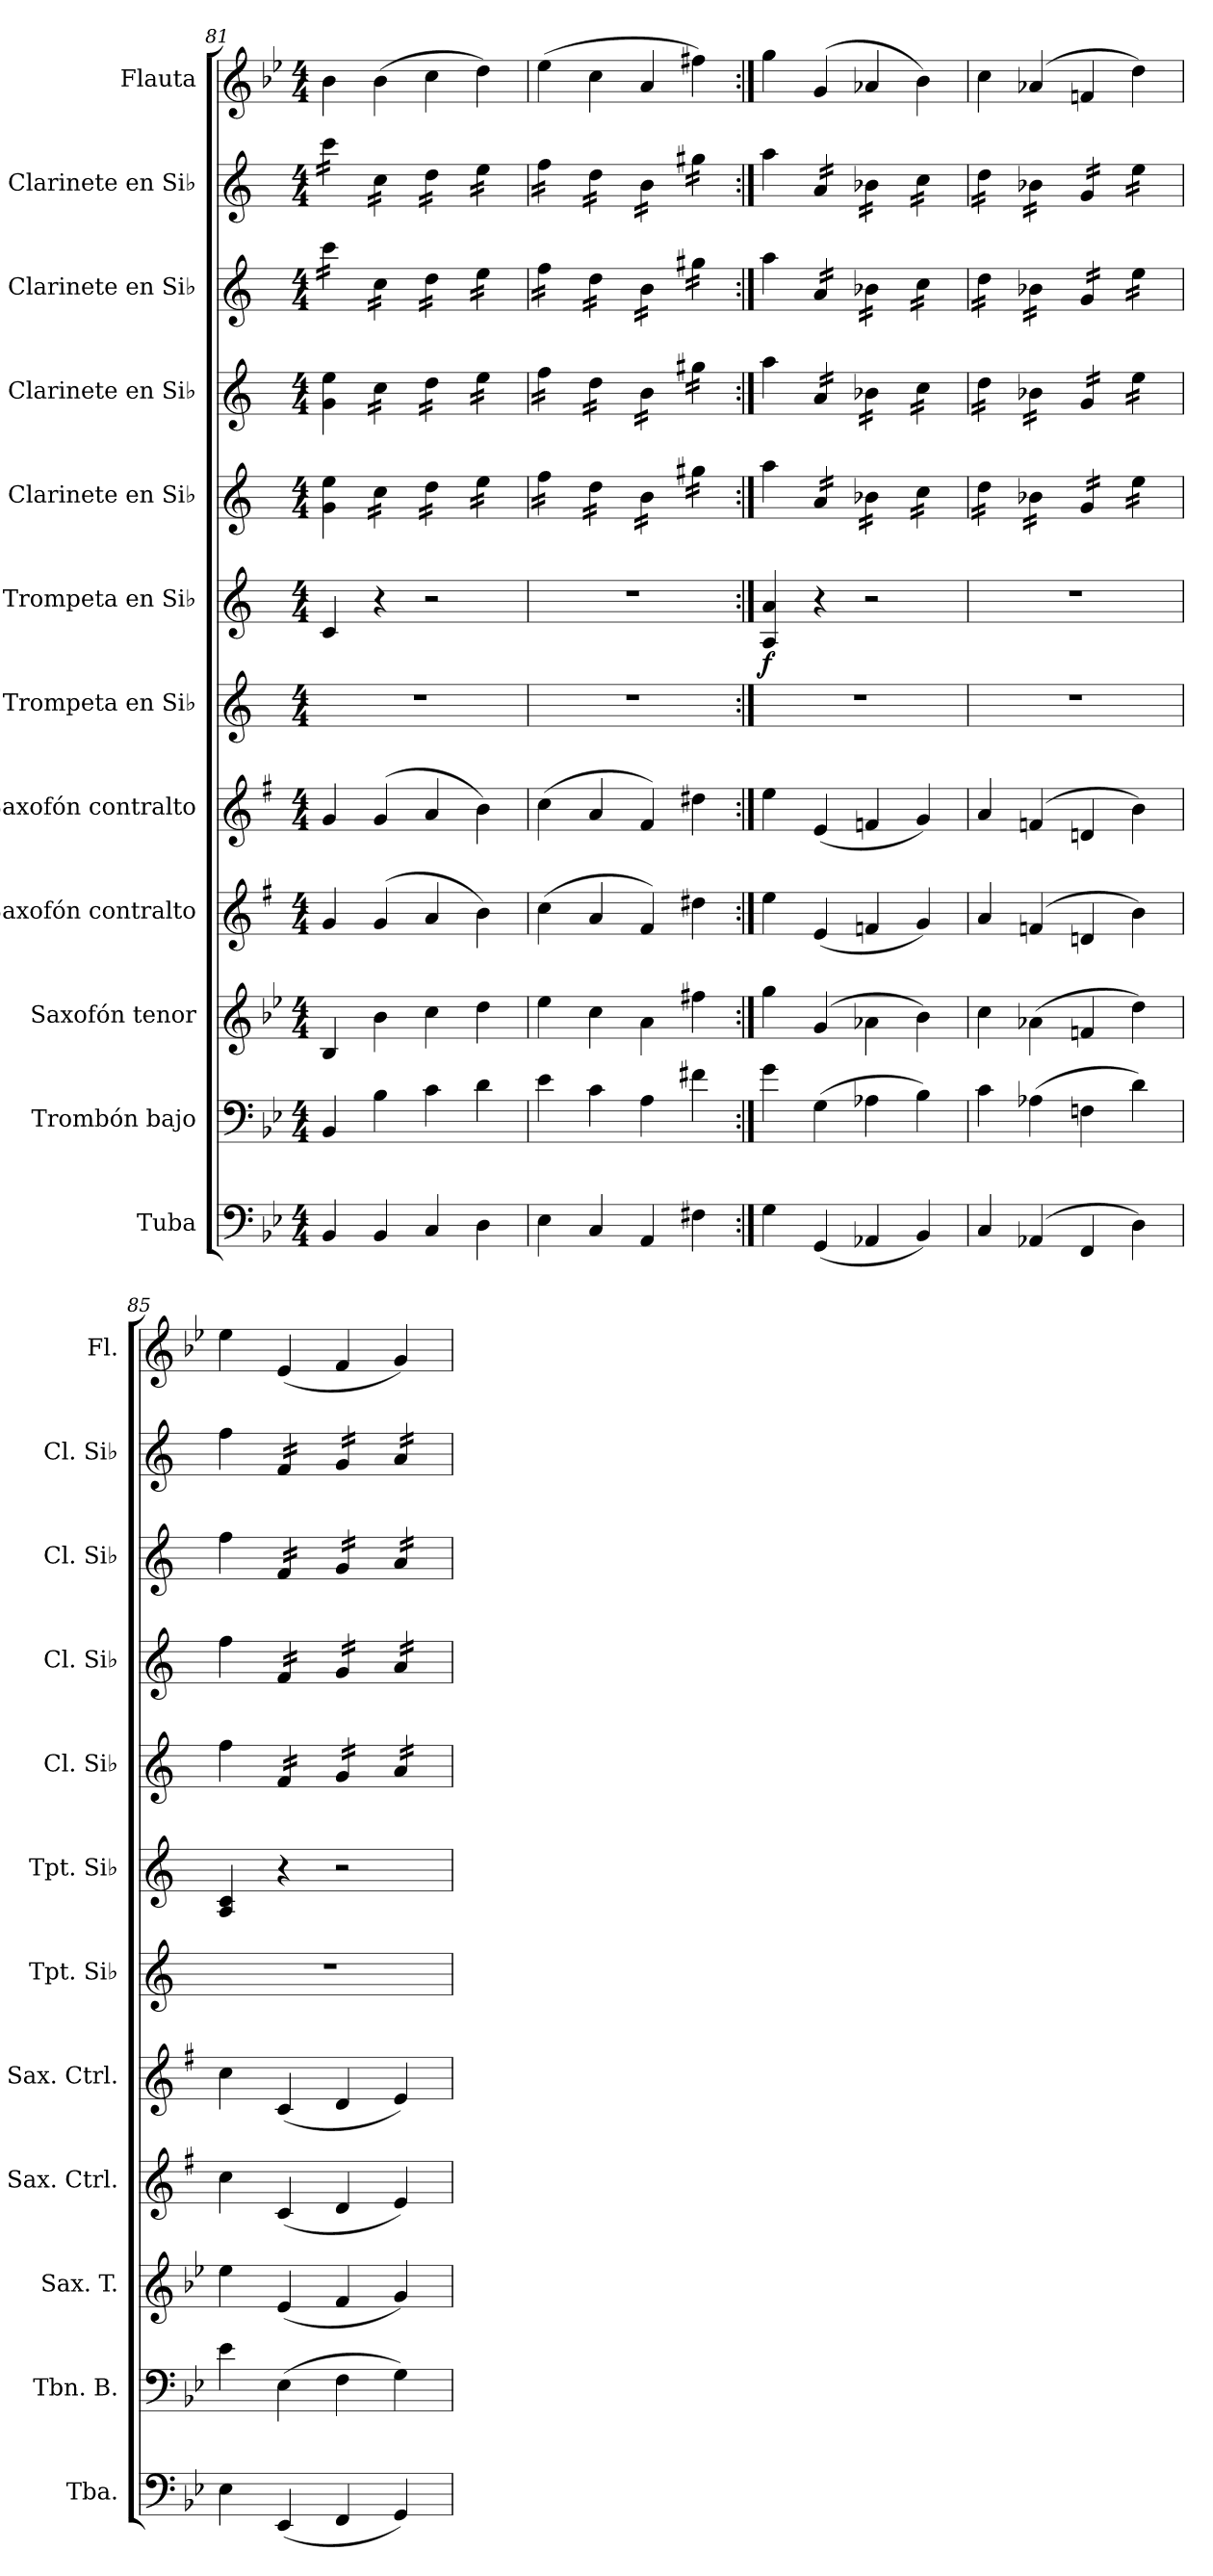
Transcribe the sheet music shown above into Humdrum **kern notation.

**kern	**kern	**kern	**kern	**kern	**kern	**kern	**dynam	**kern	**kern	**kern	**kern	**kern
*part12	*part11	*part10	*part9	*part8	*part7	*part6	*part6	*part5	*part4	*part3	*part2	*part1
*staff12	*staff11	*staff10	*staff9	*staff8	*staff7	*staff6	*staff6	*staff5	*staff4	*staff3	*staff2	*staff1
*I"Tuba	*I"Trombón bajo	*I"Saxofón tenor	*I"Saxofón contralto	*I"Saxofón contralto	*I"Trompeta en Si♭	*I"Trompeta en Si♭	*	*I"Clarinete en Si♭	*I"Clarinete en Si♭	*I"Clarinete en Si♭	*I"Clarinete en Si♭	*I"Flauta
*I'Tba.	*I'Tbn. B.	*I'Sax. T.	*I'Sax. Ctrl.	*I'Sax. Ctrl.	*I'Tpt. Si♭	*I'Tpt. Si♭	*	*I'Cl. Si♭	*I'Cl. Si♭	*I'Cl. Si♭	*I'Cl. Si♭	*I'Fl.
*clefF4	*clefF4	*clefG2	*clefG2	*clefG2	*clefG2	*clefG2	*	*clefG2	*clefG2	*clefG2	*clefG2	*clefG2
*	*	*ITrd8c14	*ITrd5c9	*ITrd5c9	*ITrd1c2	*ITrd1c2	*	*ITrd1c2	*ITrd1c2	*ITrd1c2	*ITrd1c2	*
*k[b-e-]	*k[b-e-]	*k[b-e-]	*k[b-e-]	*k[b-e-]	*k[b-e-]	*k[b-e-]	*	*k[b-e-]	*k[b-e-]	*k[b-e-]	*k[b-e-]	*k[b-e-]
*M4/4	*M4/4	*M4/4	*M4/4	*M4/4	*M4/4	*M4/4	*	*M4/4	*M4/4	*M4/4	*M4/4	*M4/4
=81	=81	=81	=81	=81	=81	=81	=81	=81	=81	=81	=81	=81
*	*	*	*	*	*	*	*	*	*	*tremolo	*	*
*	*	*	*	*	*	*	*	*	*	*	*tremolo	*
4BB-/	4BB-/	4BB-/	4B-/	4B-/	1r	4B-/	.	4f\ 4dd\	4f\ 4dd\	16bb-\LL	16bb-\LL	4b-\
.	.	.	.	.	.	.	.	.	.	16bb-\	16bb-\	.
.	.	.	.	.	.	.	.	.	.	16bb-\	16bb-\	.
.	.	.	.	.	.	.	.	.	.	16bb-\JJ	16bb-\JJ	.
*	*	*	*	*	*	*	*	*tremolo	*	*	*	*
*	*	*	*	*	*	*	*	*	*tremolo	*	*	*
4BB-/	4B-\	4B-\	(>4B-/	(>4B-/	.	4r	.	16b-\LL	16b-\LL	16b-\LL	16b-\LL	(>4b-\
.	.	.	.	.	.	.	.	16b-\	16b-\	16b-\	16b-\	.
.	.	.	.	.	.	.	.	16b-\	16b-\	16b-\	16b-\	.
.	.	.	.	.	.	.	.	16b-\JJ	16b-\JJ	16b-\JJ	16b-\JJ	.
4C/	4c\	4c\	4c/	4c/	.	2r	.	16cc\LL	16cc\LL	16cc\LL	16cc\LL	4cc\
.	.	.	.	.	.	.	.	16cc\	16cc\	16cc\	16cc\	.
.	.	.	.	.	.	.	.	16cc\	16cc\	16cc\	16cc\	.
.	.	.	.	.	.	.	.	16cc\JJ	16cc\JJ	16cc\JJ	16cc\JJ	.
4D\	4d\	4d\	4d\)	4d\)	.	.	.	16dd\LL	16dd\LL	16dd\LL	16dd\LL	4dd\)
.	.	.	.	.	.	.	.	16dd\	16dd\	16dd\	16dd\	.
.	.	.	.	.	.	.	.	16dd\	16dd\	16dd\	16dd\	.
.	.	.	.	.	.	.	.	16dd\JJ	16dd\JJ	16dd\JJ	16dd\JJ	.
=82	=82	=82	=82	=82	=82	=82	=82	=82	=82	=82	=82	=82
4E-\	4e-\	4e-\	(>4e-\	(>4e-\	1r	1r	.	16ee-\LL	16ee-\LL	16ee-\LL	16ee-\LL	(>4ee-\
.	.	.	.	.	.	.	.	16ee-\	16ee-\	16ee-\	16ee-\	.
.	.	.	.	.	.	.	.	16ee-\	16ee-\	16ee-\	16ee-\	.
.	.	.	.	.	.	.	.	16ee-\JJ	16ee-\JJ	16ee-\JJ	16ee-\JJ	.
4C/	4c\	4c\	4c/	4c/	.	.	.	16cc\LL	16cc\LL	16cc\LL	16cc\LL	4cc\
.	.	.	.	.	.	.	.	16cc\	16cc\	16cc\	16cc\	.
.	.	.	.	.	.	.	.	16cc\	16cc\	16cc\	16cc\	.
.	.	.	.	.	.	.	.	16cc\JJ	16cc\JJ	16cc\JJ	16cc\JJ	.
4AA/	4A\	4A\	4A/)	4A/)	.	.	.	16a\LL	16a\LL	16a\LL	16a\LL	4a/
.	.	.	.	.	.	.	.	16a\	16a\	16a\	16a\	.
.	.	.	.	.	.	.	.	16a\	16a\	16a\	16a\	.
.	.	.	.	.	.	.	.	16a\JJ	16a\JJ	16a\JJ	16a\JJ	.
4F#X\	4f#X\	4f#X\	4f#X\	4f#X\	.	.	.	16ff#X\LL	16ff#X\LL	16ff#X\LL	16ff#X\LL	4ff#X\)
.	.	.	.	.	.	.	.	16ff#X\	16ff#X\	16ff#X\	16ff#X\	.
.	.	.	.	.	.	.	.	16ff#X\	16ff#X\	16ff#X\	16ff#X\	.
.	.	.	.	.	.	.	.	16ff#X\JJ	16ff#X\JJ	16ff#X\JJ	16ff#X\JJ	.
*	*	*	*	*	*	*	*	*	*	*	*Xtremolo	*
*	*	*	*	*	*	*	*	*	*	*Xtremolo	*	*
*	*	*	*	*	*	*	*	*	*Xtremolo	*	*	*
*	*	*	*	*	*	*	*	*Xtremolo	*	*	*	*
=83:|!	=83:|!	=83:|!	=83:|!	=83:|!	=83:|!	=83:|!	=83:|!	=83:|!	=83:|!	=83:|!	=83:|!	=83:|!
!	!	!	!	!	!	!	!LO:DY:b	!	!	!	!	!
4G\	4g\	4g\	4g\	4g\	1r	4G/ 4g/	f	4gg\	4gg\	4gg\	4gg\	4gg\
*	*	*	*	*	*	*	*	*tremolo	*	*	*	*
*	*	*	*	*	*	*	*	*	*tremolo	*	*	*
*	*	*	*	*	*	*	*	*	*	*tremolo	*	*
*	*	*	*	*	*	*	*	*	*	*	*tremolo	*
(<4GG/	(>4G\	(>4G/	(<4G/	(<4G/	.	4r	.	16g/LL	16g/LL	16g/LL	16g/LL	(>4g/
.	.	.	.	.	.	.	.	16g/	16g/	16g/	16g/	.
.	.	.	.	.	.	.	.	16g/	16g/	16g/	16g/	.
.	.	.	.	.	.	.	.	16g/JJ	16g/JJ	16g/JJ	16g/JJ	.
4AA-X/	4A-X\	4A-X\	4A-X/	4A-X/	.	2r	.	16a-X\LL	16a-X\LL	16a-X\LL	16a-X\LL	4a-X/
.	.	.	.	.	.	.	.	16a-X\	16a-X\	16a-X\	16a-X\	.
.	.	.	.	.	.	.	.	16a-X\	16a-X\	16a-X\	16a-X\	.
.	.	.	.	.	.	.	.	16a-X\JJ	16a-X\JJ	16a-X\JJ	16a-X\JJ	.
4BB-/)	4B-\)	4B-\)	4B-/)	4B-/)	.	.	.	16b-\LL	16b-\LL	16b-\LL	16b-\LL	4b-\)
.	.	.	.	.	.	.	.	16b-\	16b-\	16b-\	16b-\	.
.	.	.	.	.	.	.	.	16b-\	16b-\	16b-\	16b-\	.
.	.	.	.	.	.	.	.	16b-\JJ	16b-\JJ	16b-\JJ	16b-\JJ	.
=84	=84	=84	=84	=84	=84	=84	=84	=84	=84	=84	=84	=84
4C/	4c\	4c\	4c/	4c/	1r	1r	.	16cc\LL	16cc\LL	16cc\LL	16cc\LL	4cc\
.	.	.	.	.	.	.	.	16cc\	16cc\	16cc\	16cc\	.
.	.	.	.	.	.	.	.	16cc\	16cc\	16cc\	16cc\	.
.	.	.	.	.	.	.	.	16cc\JJ	16cc\JJ	16cc\JJ	16cc\JJ	.
(>4AA-X/	(>4A-X\	(>4A-X\	(>4A-X/	(>4A-X/	.	.	.	16a-X\LL	16a-X\LL	16a-X\LL	16a-X\LL	(>4a-X/
.	.	.	.	.	.	.	.	16a-X\	16a-X\	16a-X\	16a-X\	.
.	.	.	.	.	.	.	.	16a-X\	16a-X\	16a-X\	16a-X\	.
.	.	.	.	.	.	.	.	16a-X\JJ	16a-X\JJ	16a-X\JJ	16a-X\JJ	.
4FF/	4Fn\	4Fn/	4Fn/	4Fn/	.	.	.	16f/LL	16f/LL	16f/LL	16f/LL	4fn/
.	.	.	.	.	.	.	.	16f/	16f/	16f/	16f/	.
.	.	.	.	.	.	.	.	16f/	16f/	16f/	16f/	.
.	.	.	.	.	.	.	.	16f/JJ	16f/JJ	16f/JJ	16f/JJ	.
4D\)	4d\)	4d\)	4d\)	4d\)	.	.	.	16dd\LL	16dd\LL	16dd\LL	16dd\LL	4dd\)
.	.	.	.	.	.	.	.	16dd\	16dd\	16dd\	16dd\	.
.	.	.	.	.	.	.	.	16dd\	16dd\	16dd\	16dd\	.
.	.	.	.	.	.	.	.	16dd\JJ	16dd\JJ	16dd\JJ	16dd\JJ	.
*	*	*	*	*	*	*	*	*	*	*	*Xtremolo	*
*	*	*	*	*	*	*	*	*	*	*Xtremolo	*	*
*	*	*	*	*	*	*	*	*	*Xtremolo	*	*	*
*	*	*	*	*	*	*	*	*Xtremolo	*	*	*	*
=85	=85	=85	=85	=85	=85	=85	=85	=85	=85	=85	=85	=85
4E-\	4e-\	4e-\	4e-\	4e-\	1r	4G/ 4B-/	.	4ee-\	4ee-\	4ee-\	4ee-\	4ee-\
*	*	*	*	*	*	*	*	*tremolo	*	*	*	*
*	*	*	*	*	*	*	*	*	*tremolo	*	*	*
*	*	*	*	*	*	*	*	*	*	*tremolo	*	*
*	*	*	*	*	*	*	*	*	*	*	*tremolo	*
(<4EE-/	(>4E-\	(<4E-/	(<4E-/	(<4E-/	.	4r	.	16e-/LL	16e-/LL	16e-/LL	16e-/LL	(<4e-/
.	.	.	.	.	.	.	.	16e-/	16e-/	16e-/	16e-/	.
.	.	.	.	.	.	.	.	16e-/	16e-/	16e-/	16e-/	.
.	.	.	.	.	.	.	.	16e-/JJ	16e-/JJ	16e-/JJ	16e-/JJ	.
4FF/	4F\	4F/	4F/	4F/	.	2r	.	16f/LL	16f/LL	16f/LL	16f/LL	4f/
.	.	.	.	.	.	.	.	16f/	16f/	16f/	16f/	.
.	.	.	.	.	.	.	.	16f/	16f/	16f/	16f/	.
.	.	.	.	.	.	.	.	16f/JJ	16f/JJ	16f/JJ	16f/JJ	.
4GG/)	4G\)	4G/)	4G/)	4G/)	.	.	.	16g/LL	16g/LL	16g/LL	16g/LL	4g/)
.	.	.	.	.	.	.	.	16g/	16g/	16g/	16g/	.
.	.	.	.	.	.	.	.	16g/	16g/	16g/	16g/	.
.	.	.	.	.	.	.	.	16g/JJ	16g/JJ	16g/JJ	16g/JJ	.
*	*	*	*	*	*	*	*	*	*	*	*Xtremolo	*
*	*	*	*	*	*	*	*	*	*	*Xtremolo	*	*
*	*	*	*	*	*	*	*	*	*Xtremolo	*	*	*
*	*	*	*	*	*	*	*	*Xtremolo	*	*	*	*
=	=	=	=	=	=	=	=	=	=	=	=	=
*-	*-	*-	*-	*-	*-	*-	*-	*-	*-	*-	*-	*-
